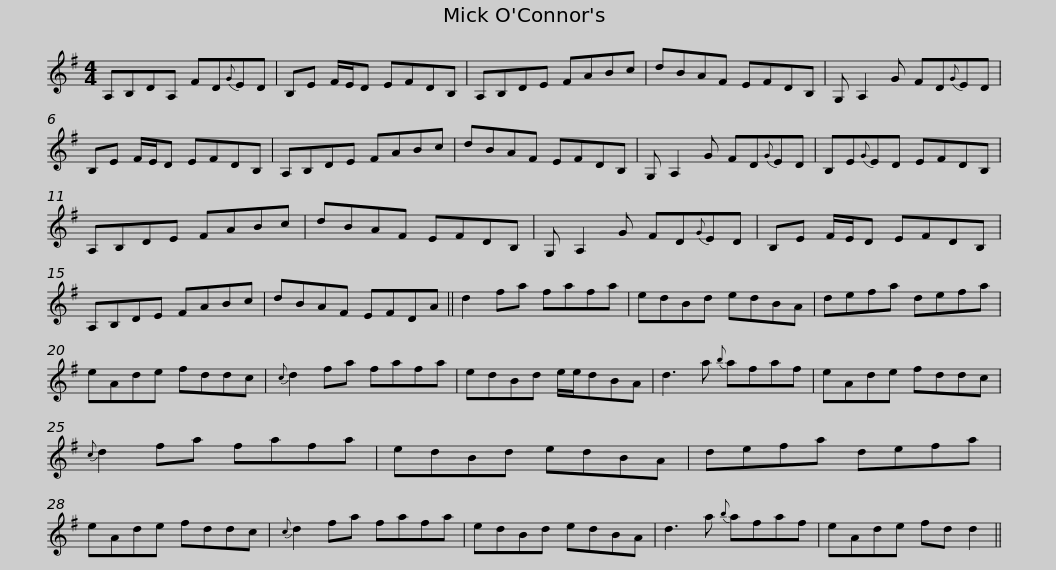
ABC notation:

X:1
L:1/8
M:4/4
I:linebreak $
K:Emin
V:1 treble
V:1
 A,B,DA, FD{G}ED | B,E F/E/D EFDB, | A,B,DE FABc | dBAF EFDB, | G, A,2 G FD{G}ED |$ %5
 B,E F/E/D EFDB, | A,B,DE FABc | dBAF EFDB, | G, A,2 G FD{G}ED | B,E{G}ED EFDB, |$ %10
 A,B,DE FABc | dBAF EFDB, | G, A,2 G FD{G}ED | B,E F/E/D EFDB, | A,B,DE FABc |$ %15
 dBAF EFDA || d2 fa fafa | edBd edBA | defa defa | eAde fddc |$ %20
{c} d2 fa fafa | edBd e/e/dBA | d3 a{b} afaf | eAde fddc |{c} d2 fa fafa |$ %25
 edBd edBA | defa defa | eAde fddc |{c} d2 fa fafa | edBd edBA |$ %30
 d3 a{b} afaf | eAde fd d2 || %32
